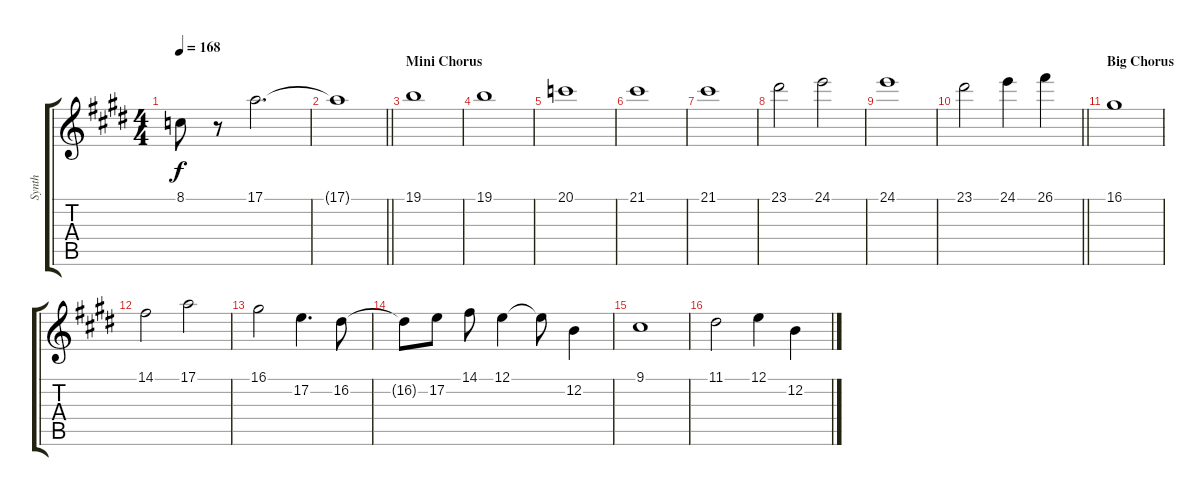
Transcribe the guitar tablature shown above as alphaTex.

\track ("Synth" "Synth") {instrument tremolostrings}
\staff {score tabs}
\tuning (E4 B3 G3 D3 A2 E2) {hide}
\ts (4 4)
\tempo 168
\clef g2
\ks e
8.1{t}.8{dy f} r.8 17.1.2{d} |
\barLineRight lightlight
17.1{t}.1 |
\section ("" "Mini Chorus")
19.1.1 |
19.1.1 |
20.1.1 |
21.1.1 |
21.1.1 |
23.1.2 24.1.2 |
24.1.1 |
\barLineRight lightlight
23.1.2 24.1.4 26.1.4 |
\section ("" "Big Chorus")
16.1.1 |
14.1.2 17.1.2 |
16.1.2 17.2.4{d} 16.2.8 |
16.2{t}.8 17.2.8 14.1.8 12.1.4 12.1{t}.8 12.2.4 |
9.1.1 |
11.1.2 12.1.4 12.2.4
